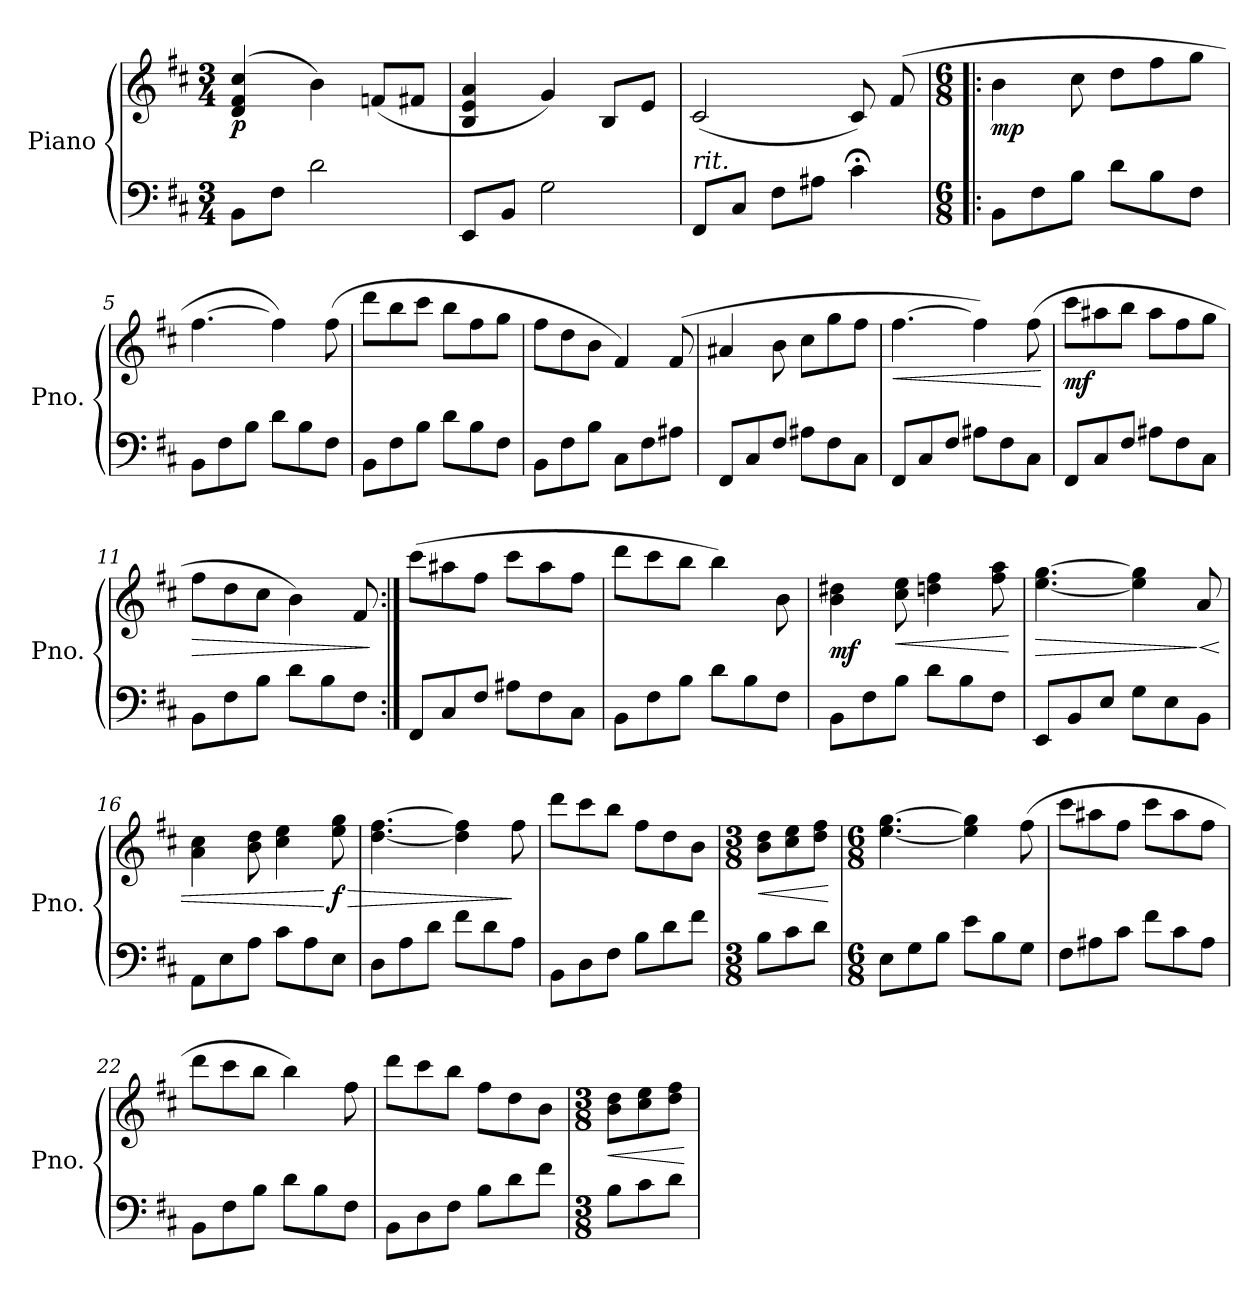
**kern	**kern	**dynam
*part1	*part1	*part1
*staff2	*staff1	*staff1/2
*I"Piano	*	*
*I'Pno.	*	*
*clefF4	*clefG2	*
*k[f#c#]	*k[f#c#]	*
*M3/4	*M3/4	*
*MM70	*MM70	*
=1	=1	=1
!	!	!LO:DY:b
8BB\L	(4d/ 4f#/ 4cc#/	p
8F#\J	.	.
2d\	4b\)	.
.	(8fn/L	.
.	8f#X/J	.
=2	=2	=2
8EE/L	4B/ 4e/ 4a/	.
8BB/J	.	.
2G\	4g/)	.
.	8B/L	.
.	8e/J	.
=3	=3	=3
!LO:TX:a:i:t=rit.	!	!
8FF#/L	(2c#/	.
8C#/J	.	.
8F#\L	.	.
8A#X\J	.	.
4c#;<\	8c#Z/)	.
.	(8f#/	.
=4!|:	=4!|:	=4!|:
*M6/8	*M6/8	*
*	*MM75	*
!	!	!LO:DY:b
8BB\L	4b\	mp
8F#\	.	.
8B\J	8cc#\	.
8d\L	8dd\L	.
8B\	8ff#\	.
8F#\J	8gg\J	.
!!LO:LB:g=z
=5	=5	=5
8BB\L	[4.ff#\	.
8F#\	.	.
8B\J	.	.
8d\L	4ff#\])	.
8B\	.	.
8F#\J	(8ff#\	.
=6	=6	=6
8BB\L	8ddd\L	.
8F#\	8bb\	.
8B\J	8ccc#\J	.
8d\L	8bb\L	.
8B\	8ff#\	.
8F#\J	8gg\J	.
=7	=7	=7
8BB\L	8ff#\L	.
8F#\	8dd\	.
8B\J	8b\J	.
8C#\L	4f#/)	.
8F#\	.	.
8A#X\J	(8f#/	.
=8	=8	=8
8FF#/L	4a#X/	.
8C#/	.	.
8F#/J	8b\	.
8A#X\L	8cc#\L	.
8F#\	8gg\	.
8C#\J	8ff#\J	.
=9	=9	=9
!	!	!LO:HP:b
8FF#/L	[4.ff#\	<
8C#/	.	.
8F#/J	.	.
8A#X\L	4ff#\])	.
8F#\	.	.
8C#\J	(8ff#\	.
.	.	[
!!LO:LB:g=z
=10	=10	=10
!	!	!LO:DY:b
8FF#/L	8ccc#\L	mf
8C#/	8aa#X\	.
8F#/J	8bb\J	.
8A#X\L	8aa#\L	.
8F#\	8ff#\	.
8C#\J	8gg\J	.
=11	=11	=11
!	!	!LO:HP:b
8BB\L	8ff#\L	>
8F#\	8dd\	.
8B\J	8cc#\J	.
8d\L	4b\)	.
8B\	.	.
8F#\J	8f#/	.
.	.	]
=12:|!	=12:|!	=12:|!
8FF#/L	(8ccc#\L	.
8C#/	8aa#X\	.
8F#/J	8ff#\J	.
8A#X\L	8ccc#\L	.
8F#\	8aa#\	.
8C#\J	8ff#\J	.
=13	=13	=13
8BB\L	8ddd\L	.
8F#\	8ccc#\	.
8B\J	8bb\J	.
8d\L	4bb\)	.
8B\	.	.
8F#\J	8b\	.
!!LO:LB:g=z
=14	=14	=14
!	!	!LO:DY:b
8BB\L	4b\ 4dd#X\	mf
8F#\	.	.
!	!	!LO:HP:b
8B\J	8cc#\ 8ee\	<
8d\L	4ddn\ 4ff#\	.
8B\	.	.
8F#\J	8ff#\ 8aa\	.
.	.	[
=15	=15	=15
!	!	!LO:HP:b
8EE/L	[4.ee\ [4.gg\	>
8BB/	.	.
8E/J	.	.
8G\L	4ee\] 4gg\]	.
8E\	.	.
!	!	!LO:HP:n=1:b
8BB\J	8a/	] <
=16	=16	=16
8AA\L	4a\ 4cc#\	.
8E\	.	.
8A\J	8b\ 8dd\	.
8c#\L	4cc#\ 4ee\	.
8A\	.	.
!	!	!LO:HP:n=1:b
!	!	!LO:DY:n=1:b
8E\J	8ee\ 8gg\	[ > f
=17	=17	=17
8D\L	[4.dd\ [4.ff#\	.
8A\	.	.
8d\J	.	.
8f#\L	4dd\] 4ff#\]	.
8d\	.	.
8A\J	8ff#\	]
=18	=18	=18
8BB\L	8ddd\L	.
8D\	8ccc#\	.
8F#\J	8bb\J	.
8B\L	8ff#\L	.
8d\	8dd\	.
8f#\J	8b\yy 8b\J	.
!!LO:PB:g=z
=19	=19	=19
*M3/8	*M3/8	*
!	!	!LO:HP:b
8B\L	8b\ 8dd\L	<
8c#\	8cc#\ 8ee\	.
8d\J	8dd\ 8ff#\J	.
.	.	[
=20	=20	=20
*M6/8	*M6/8	*
8E\L	[4.ee\ [4.gg\	.
8G\	.	.
8B\J	.	.
8e\L	4ee\] 4gg\]	.
8B\	.	.
8G\J	(8ff#\	.
=21	=21	=21
8F#\L	8ccc#\L	.
8A#X\	8aa#X\	.
8c#\J	8ff#\J	.
8f#\L	8ccc#\L	.
8c#\	8aa#\	.
8A#\J	8ff#\J	.
=22	=22	=22
8BB\L	8ddd\L	.
8F#\	8ccc#\	.
8B\J	8bb\J	.
8d\L	4bb\)	.
8B\	.	.
8F#\J	8ff#\	.
!!LO:LB:g=z
=23	=23	=23
8BB\L	8ddd\L	.
8D\	8ccc#\	.
8F#\J	8bb\J	.
8B\L	8ff#\L	.
8d\	8dd\	.
8f#\J	8b\J	.
=24	=24	=24
*M3/8	*M3/8	*
!	!	!LO:HP:b
8B\L	8b\ 8dd\L	<
8c#\	8cc#\ 8ee\	.
8d\J	8dd\ 8ff#\J	.
.	.	[
=	=	=
*-	*-	*-
